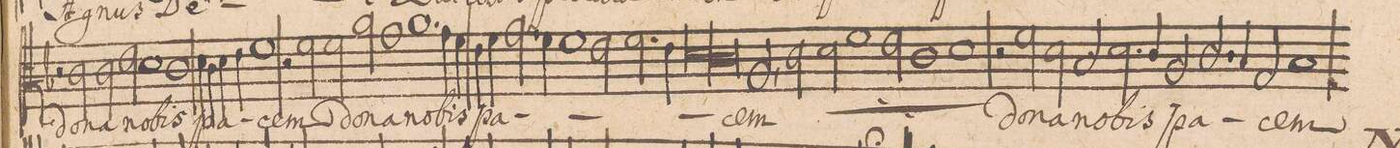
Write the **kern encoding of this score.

**kern	**text
*I"TENOR. 2do.	*
*clefC3	*
*k[b-]	*
*met(c|)	*
*M2/1	*
2r	.
2c\	do-
2c\	-na
2e\	.
=63-	=63-
1d\	no-
1c\	-bis
=64-	=64-
4d\	pa-
4c\	.
4d\	.
4e\	.
1f\	-cem
=65-	=65-
2r	.
2f\	do-
2f\	-na
2a\	.
=66-	=66-
1g\	no-
1.a\	-bis
=67-	=67-
4g\	pa-
4f\	.
4e\	.
4f\	.
2.g\	.
=68-	=68-
4f\	.
1f\	.
2e\	.
=69-	=69-
2.f\	.
4e\	.
*lig	*
1d\	.
=70-	=70-
1c\	.
*Xlig	*
2A,</	-cem
*	*ij
2c\	do-
=71-	=71-
2d\	-na
1f\	no-
2e\	-bis
=72-	=72-
1c\	pa-
1d\	-cem
*	*Xij
=73-	=73-
2r	.
2f\	do-
2d\	-na
2B-/	no-
=74-	=74-
2.d\	-bis
4c/	.
2A/	pa-
2.c/	.
=75-	=75-
4B-/	.
2G/	.
1B-/	-cem
=76-	=76-
*-	*-
